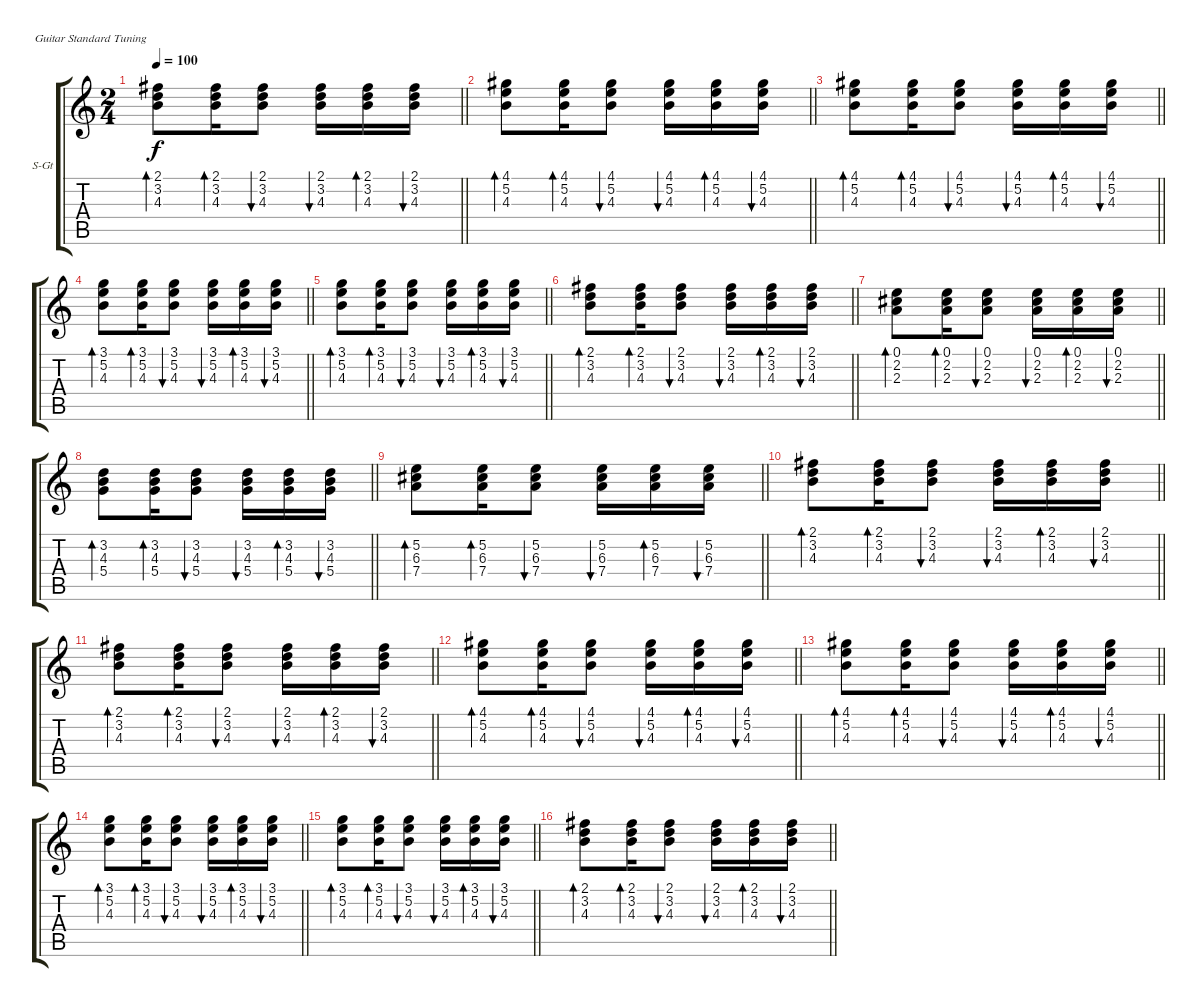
\bracketExtendMode groupsimilarinstruments
\firstSystemTrackNameOrientation horizontal
\otherSystemsTrackNameOrientation horizontal
\track ("Äîðîæêà 2" "S-Gt") {instrument acousticguitarsteel}
\staff {score tabs}
\tuning (E4 B3 G3 D3 A2 E2)
\ts (2 4)
\tempo 100
\clef g2
\barLineRight lightlight
\ks c
(2.1 3.2 4.3).8{bd 60 dy f} (2.1 3.2 4.3).16{bd 60} (2.1 3.2 4.3).8{bu 60} (2.1 3.2 4.3).16{bu 60} (2.1 3.2 4.3).16{bd 60} (2.1 3.2 4.3).16{bu 60} |
\barLineRight lightlight
(4.1 5.2 4.3).8{bd 60} (4.1 5.2 4.3).16{bd 60} (4.1 5.2 4.3).8{bu 60} (4.1 5.2 4.3).16{bu 60} (4.1 5.2 4.3).16{bd 60} (4.1 5.2 4.3).16{bu 60} |
\barLineRight lightlight
(4.1 5.2 4.3).8{bd 60} (4.1 5.2 4.3).16{bd 60} (4.1 5.2 4.3).8{bu 60} (4.1 5.2 4.3).16{bu 60} (4.1 5.2 4.3).16{bd 60} (4.1 5.2 4.3).16{bu 60} |
\barLineRight lightlight
(3.1 5.2 4.3).8{bd 60} (3.1 5.2 4.3).16{bd 60} (3.1 5.2 4.3).8{bu 60} (3.1 5.2 4.3).16{bu 60} (3.1 5.2 4.3).16{bd 60} (3.1 5.2 4.3).16{bu 60} |
\barLineRight lightlight
(3.1 5.2 4.3).8{bd 60} (3.1 5.2 4.3).16{bd 60} (3.1 5.2 4.3).8{bu 60} (3.1 5.2 4.3).16{bu 60} (3.1 5.2 4.3).16{bd 60} (3.1 5.2 4.3).16{bu 60} |
\barLineRight lightlight
(2.1 3.2 4.3).8{bd 60} (2.1 3.2 4.3).16{bd 60} (2.1 3.2 4.3).8{bu 60} (2.1 3.2 4.3).16{bu 60} (2.1 3.2 4.3).16{bd 60} (2.1 3.2 4.3).16{bu 60} |
\barLineRight lightlight
(0.1 2.2 2.3).8{bd 60} (0.1 2.2 2.3).16{bd 60} (0.1 2.2 2.3).8{bu 60} (0.1 2.2 2.3).16{bu 60} (0.1 2.2 2.3).16{bd 60} (0.1 2.2 2.3).16{bu 60} |
\barLineRight lightlight
(3.2 4.3 5.4).8{bd 60} (3.2 4.3 5.4).16{bd 60} (3.2 4.3 5.4).8{bu 60} (3.2 4.3 5.4).16{bu 60} (3.2 4.3 5.4).16{bd 60} (3.2 4.3 5.4).16{bu 60} |
\barLineRight lightlight
(5.2 6.3 7.4).8{bd 60} (5.2 6.3 7.4).16{bd 60} (5.2 6.3 7.4).8{bu 60} (5.2 6.3 7.4).16{bu 60} (5.2 6.3 7.4).16{bd 60} (5.2 6.3 7.4).16{bu 60} |
\barLineRight lightlight
(2.1 3.2 4.3).8{bd 60} (2.1 3.2 4.3).16{bd 60} (2.1 3.2 4.3).8{bu 60} (2.1 3.2 4.3).16{bu 60} (2.1 3.2 4.3).16{bd 60} (2.1 3.2 4.3).16{bu 60} |
\barLineRight lightlight
(2.1 3.2 4.3).8{bd 60} (2.1 3.2 4.3).16{bd 60} (2.1 3.2 4.3).8{bu 60} (2.1 3.2 4.3).16{bu 60} (2.1 3.2 4.3).16{bd 60} (2.1 3.2 4.3).16{bu 60} |
\barLineRight lightlight
(4.1 5.2 4.3).8{bd 60} (4.1 5.2 4.3).16{bd 60} (4.1 5.2 4.3).8{bu 60} (4.1 5.2 4.3).16{bu 60} (4.1 5.2 4.3).16{bd 60} (4.1 5.2 4.3).16{bu 60} |
\barLineRight lightlight
(4.1 5.2 4.3).8{bd 60} (4.1 5.2 4.3).16{bd 60} (4.1 5.2 4.3).8{bu 60} (4.1 5.2 4.3).16{bu 60} (4.1 5.2 4.3).16{bd 60} (4.1 5.2 4.3).16{bu 60} |
\barLineRight lightlight
(3.1 5.2 4.3).8{bd 60} (3.1 5.2 4.3).16{bd 60} (3.1 5.2 4.3).8{bu 60} (3.1 5.2 4.3).16{bu 60} (3.1 5.2 4.3).16{bd 60} (3.1 5.2 4.3).16{bu 60} |
\barLineRight lightlight
(3.1 5.2 4.3).8{bd 60} (3.1 5.2 4.3).16{bd 60} (3.1 5.2 4.3).8{bu 60} (3.1 5.2 4.3).16{bu 60} (3.1 5.2 4.3).16{bd 60} (3.1 5.2 4.3).16{bu 60} |
\barLineRight lightlight
(2.1 3.2 4.3).8{bd 60} (2.1 3.2 4.3).16{bd 60} (2.1 3.2 4.3).8{bu 60} (2.1 3.2 4.3).16{bu 60} (2.1 3.2 4.3).16{bd 60} (2.1 3.2 4.3).16{bu 60}
